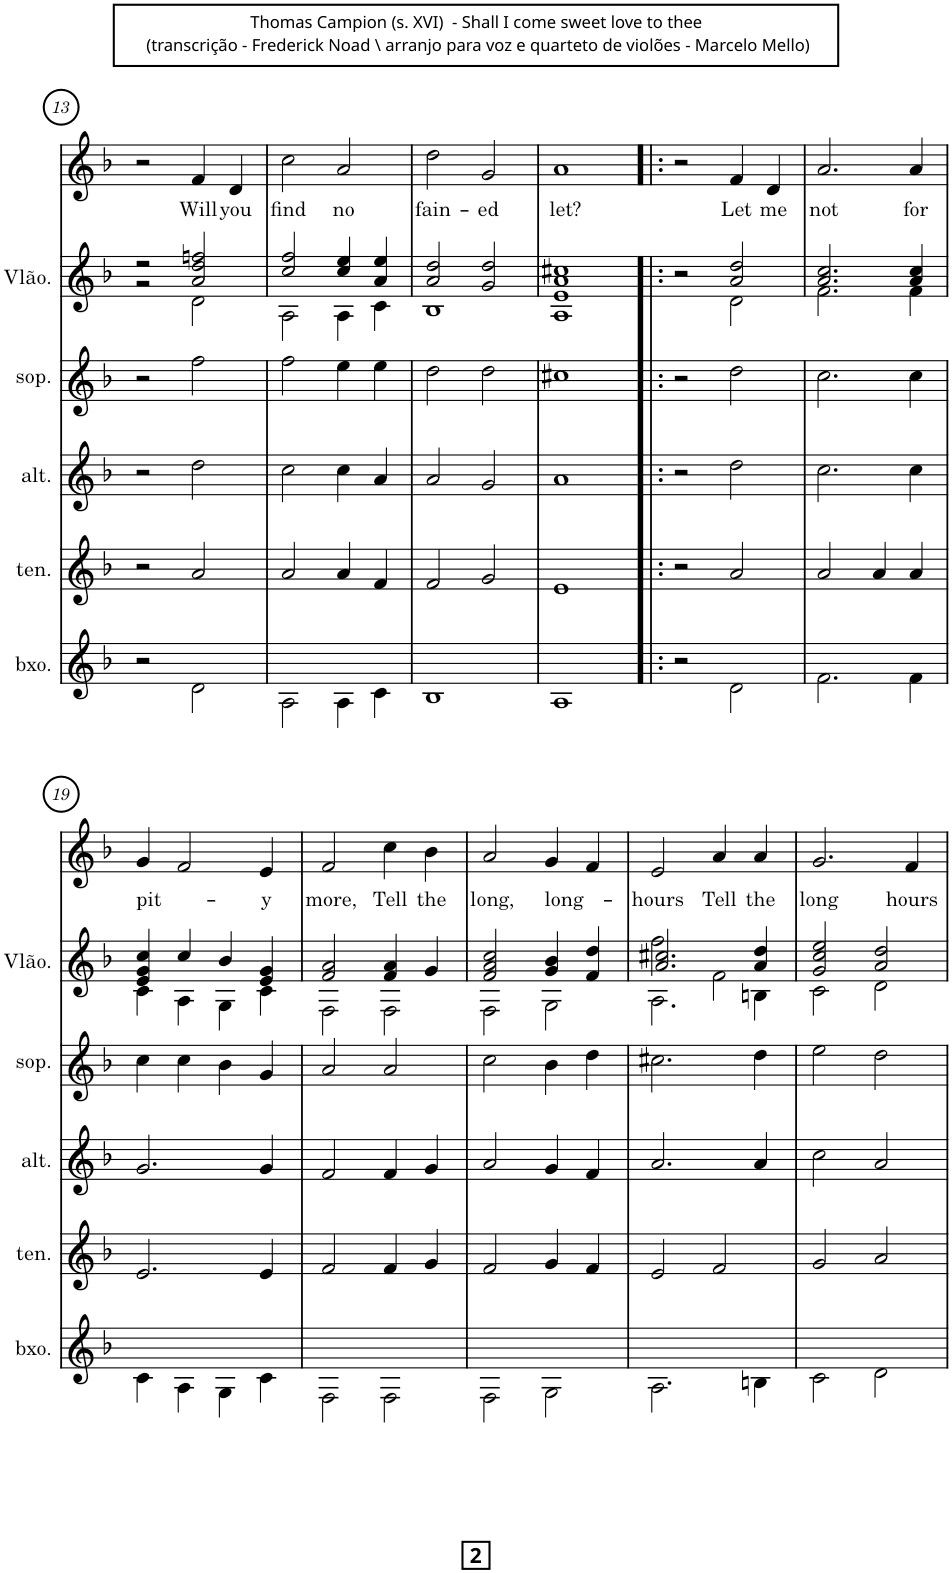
**kern	**kern	**kern	**kern	**kern	**kern	**text
*part6	*part5	*part4	*part3	*part2	*part1	*part1
*staff6	*staff5	*staff4	*staff3	*staff2	*staff1	*staff1
*I"vlão  baixo	*I"vlão tenor	*I"vlão alto	*I"vlão soprano	*I"vlão  (arranjo  original)	*I"Voz	*
*I'bxo.	*I'ten.	*I'alt.	*I'sop.	*I'Vlão.	*	*
!!LO:PB:g=z
*clefG2	*clefG2	*clefG2	*clefG2	*clefG2	*clefG2	*
*Trd7c12	*Trd7c12	*Trd7c12	*Trd7c12	*Trd7c12	*	*
*k[b-]	*k[b-]	*k[b-]	*k[b-]	*k[b-]	*k[b-]	*
*M4/4	*M4/4	*M4/4	*M4/4	*M4/4	*M4/4	*
=13	=13	=13	=13	=13	=13	=13
*	*	*	*	*^	*	*
2r	2r	2r	2r	2r	2r	2r	.
!	!	!	!	!	!	!	!LO:LY:b
2d\	2a/	2dd\	2ff\	2a/ 2dd/ 2ffn/	2d\	4f/	Will
!	!	!	!	!	!	!	!LO:LY:b
.	.	.	.	.	.	4d/	you
=14	=14	=14	=14	=14	=14	=14	=14
!	!	!	!	!	!	!	!LO:LY:b
2A\	2a/	2cc\	2ff\	2cc/ 2ff/	2A\	2cc\	find
!	!	!	!	!	!	!	!LO:LY:b
4A\	4a/	4cc\	4ee\	4cc/ 4ee/	4A\	2a/	no
4c\	4f/	4a/	4ee\	4a/ 4ee/	4c\	.	.
=15	=15	=15	=15	=15	=15	=15	=15
!	!	!	!	!	!	!	!LO:LY:b
1B-	2f/	2a/	2dd\	2a/ 2dd/	1B-	2dd\	fain-
!	!	!	!	!	!	!	!LO:LY:b
.	2g/	2g/	2dd\	2g/ 2dd/	.	2g/	-ed
=16	=16	=16	=16	=16	=16	=16	=16
!	!	!	!	!	!	!	!LO:LY:b
1A	1e	1a	1cc#X	1e 1a 1cc#X	1A	1a	let?
=17!|:	=17!|:	=17!|:	=17!|:	=17!|:	=17!|:	=17!|:	=17!|:
2r	2r	2r	2r	2r	2ryy	2r	.
!	!	!	!	!	!	!	!LO:LY:b
2d\	2a/	2dd\	2dd\	2a/ 2dd/	2d\	4f/	Let
!	!	!	!	!	!	!	!LO:LY:b
.	.	.	.	.	.	4d/	me
=18	=18	=18	=18	=18	=18	=18	=18
!	!	!	!	!	!	!	!LO:LY:b
2.f\	2a/	2.cc\	2.cc\	2.a/ 2.cc/	2.f\	2.a/	not
.	4a/	.	.	.	.	.	.
!	!	!	!	!	!	!	!LO:LY:b
4f\	4a/	4cc\	4cc\	4a/ 4cc/	4f\	4a/	for
!!LO:LB:g=z
=19	=19	=19	=19	=19	=19	=19	=19
!	!	!	!	!	!	!	!LO:LY:b
4c\	2.e/	2.g/	4cc\	4e/ 4g/ 4cc/	4c\	4g/	pit-
4A\	.	.	4cc\	4cc/	4A\	2f/	.
4G\	.	.	4b-\	4b-/	4G\	.	.
!	!	!	!	!	!	!	!LO:LY:b
4c\	4e/	4g/	4g/	4e/ 4g/	4c\	4e/	-y
=20	=20	=20	=20	=20	=20	=20	=20
!	!	!	!	!	!	!	!LO:LY:b
2F\	2f/	2f/	2a/	2f/ 2a/	2F\	2f/	more,
!	!	!	!	!	!	!	!LO:LY:b
2F\	4f/	4f/	2a/	4f/ 4a/	2F\	4cc\	Tell
!	!	!	!	!	!	!	!LO:LY:b
.	4g/	4g/	.	4g/	.	4b-\	the
=21	=21	=21	=21	=21	=21	=21	=21
!	!	!	!	!	!	!	!LO:LY:b
2F\	2f/	2a/	2cc\	2f/ 2a/ 2cc/	2F\	2a/	long,
!	!	!	!	!	!	!	!LO:LY:b
2G\	4g/	4g/	4b-\	4g/ 4b-/	2G\	4g/	long-
.	4f/	4f/	4dd\	4f/ 4dd/	.	4f/	.
=22	=22	=22	=22	=22	=22	=22	=22
*	*	*	*	*	*^	*	*
!	!	!	!	!	!	!	!	!LO:LY:b
2.A\	2e/	2.a/	2.cc#X\	2.a/ 2.cc#X/	2.A\	2ff\	2e/	-hours
!	!	!	!	!	!	!	!	!LO:LY:b
.	2f/	.	.	.	.	2f\	4a/	Tell
!	!	!	!	!	!	!	!	!LO:LY:b
4Bn\	.	4a/	4dd\	4a/ 4dd/	4Bn\	.	4a/	the
*	*	*	*	*	*v	*v	*	*
=23	=23	=23	=23	=23	=23	=23	=23
!	!	!	!	!	!	!	!LO:LY:b
2c\	2g/	2cc\	2ee\	2g/ 2cc/ 2ee/	2c\	2.g/	long
2d\	2a/	2a/	2dd\	2a/ 2dd/	2d\	.	.
!	!	!	!	!	!	!	!LO:LY:b
.	.	.	.	.	.	4f/	hours
*	*	*	*	*v	*v	*	*
=	=	=	=	=	=	=
*-	*-	*-	*-	*-	*-	*-
